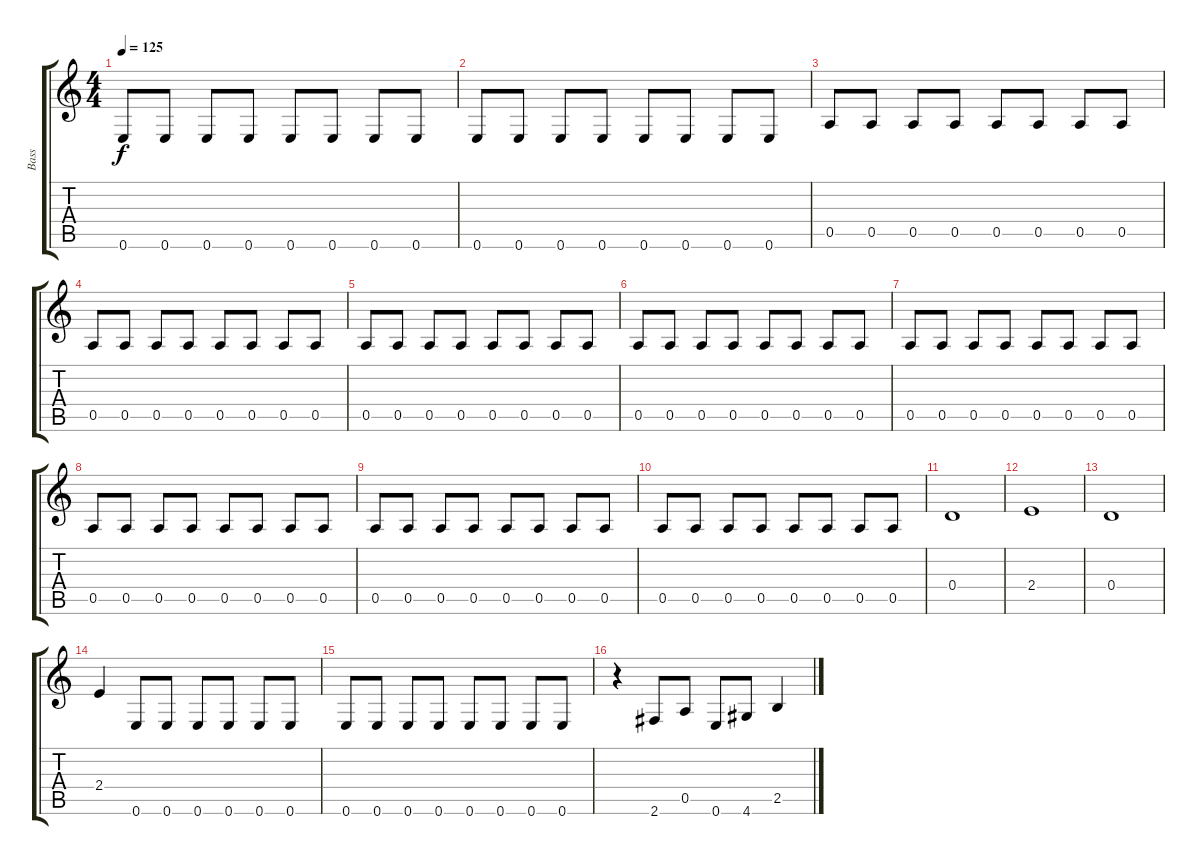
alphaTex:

\track ("Bass" "Bass") {instrument electricbassfinger}
\staff {score tabs}
\tuning (E4 B3 G3 D3 A2 E2) {hide}
\ts (4 4)
\tempo 125
\clef g2
\ks c
0.6.8{dy f} 0.6.8 0.6.8 0.6.8 0.6.8 0.6.8 0.6.8 0.6.8 |
0.6.8 0.6.8 0.6.8 0.6.8 0.6.8 0.6.8 0.6.8 0.6.8 |
0.5.8 0.5.8 0.5.8 0.5.8 0.5.8 0.5.8 0.5.8 0.5.8 |
0.5.8 0.5.8 0.5.8 0.5.8 0.5.8 0.5.8 0.5.8 0.5.8 |
0.5.8 0.5.8 0.5.8 0.5.8 0.5.8 0.5.8 0.5.8 0.5.8 |
0.5.8 0.5.8 0.5.8 0.5.8 0.5.8 0.5.8 0.5.8 0.5.8 |
0.5.8 0.5.8 0.5.8 0.5.8 0.5.8 0.5.8 0.5.8 0.5.8 |
0.5.8 0.5.8 0.5.8 0.5.8 0.5.8 0.5.8 0.5.8 0.5.8 |
0.5.8 0.5.8 0.5.8 0.5.8 0.5.8 0.5.8 0.5.8 0.5.8 |
0.5.8 0.5.8 0.5.8 0.5.8 0.5.8 0.5.8 0.5.8 0.5.8 |
0.4.1 |
2.4.1 |
0.4.1 |
2.4.4 0.6.8 0.6.8 0.6.8 0.6.8 0.6.8 0.6.8 |
0.6.8 0.6.8 0.6.8 0.6.8 0.6.8 0.6.8 0.6.8 0.6.8 |
r.4 2.6.8 0.5.8 0.6.8 4.6.8 2.5.4
